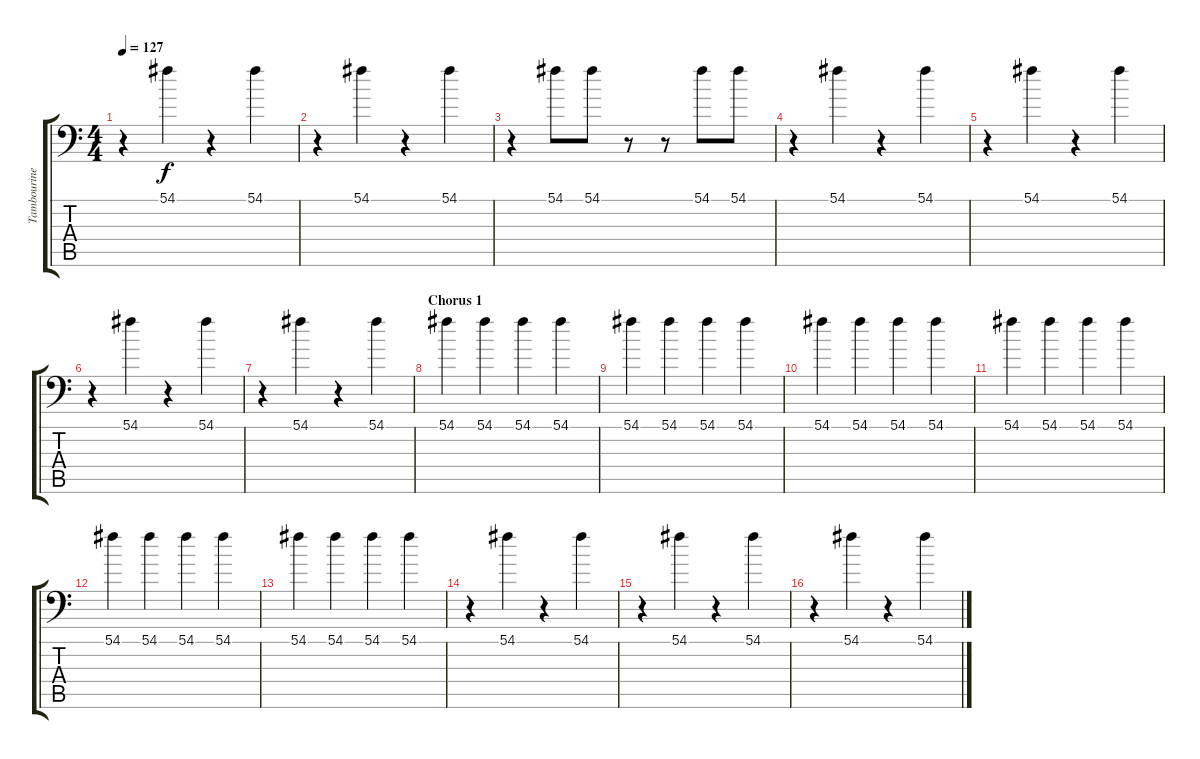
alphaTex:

\track ("Tambourine" "Tambourine") {instrument acousticgrandpiano}
\staff {score tabs}
\tuning (C-1 C-1 C-1 C-1 C-1 C-1) {hide}
\ts (4 4)
\tempo 127
\clef f4
\ks c
r.4{dy f} 54.1.4 r.4 54.1.4 |
r.4 54.1.4 r.4 54.1.4 |
r.4 54.1.8 54.1.8 r.8 r.8 54.1.8 54.1.8 |
r.4 54.1.4 r.4 54.1.4 |
r.4 54.1.4 r.4 54.1.4 |
r.4 54.1.4 r.4 54.1.4 |
r.4 54.1.4 r.4 54.1.4 |
\section ("" "Chorus 1")
54.1.4 54.1.4 54.1.4 54.1.4 |
54.1.4 54.1.4 54.1.4 54.1.4 |
54.1.4 54.1.4 54.1.4 54.1.4 |
54.1.4 54.1.4 54.1.4 54.1.4 |
54.1.4 54.1.4 54.1.4 54.1.4 |
54.1.4 54.1.4 54.1.4 54.1.4 |
r.4 54.1.4 r.4 54.1.4 |
r.4 54.1.4 r.4 54.1.4 |
r.4 54.1.4 r.4 54.1.4
